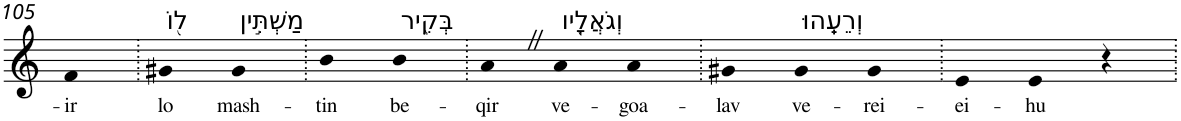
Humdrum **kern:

**kern	**text
*part1	*part1
*staff1	*staff1
*I"Piano	*
*I'Pno	*
!!LO:PB:g=z
*clefG2	*
*k[]	*
=105	=105
!	!LO:LY:b
4f	-ir
=106.	=106.
!LO:TX:a:t=ל֖וֹ	!
!	!LO:LY:b
4g#X	lo
!LO:TX:a:t=מַשְׁתִּ֣ין	!
!	!LO:LY:b
4g#	mash-
=107.	=107.
!	!LO:LY:b
4b	-tin
!LO:TX:a:t=בְּקִ֑יר	!
!	!LO:LY:b
4b	be-
=108.	=108.
!	!LO:LY:b
4aZ	-qir
!LO:TX:a:t=וְגֹאֲלָ֖יו	!
!	!LO:LY:b
4a	ve-
!	!LO:LY:b
4a	-goa-
=109.	=109.
!	!LO:LY:b
4g#X	-lav
!LO:TX:a:t=וְרֵעֵֽהוּ	!
!	!LO:LY:b
4g#	ve-
!	!LO:LY:b
4g#	-rei-
=110.	=110.
!	!LO:LY:b
4e	-ei-
!	!LO:LY:b
4e	-hu
4r	.
=.	=.
*-	*-
